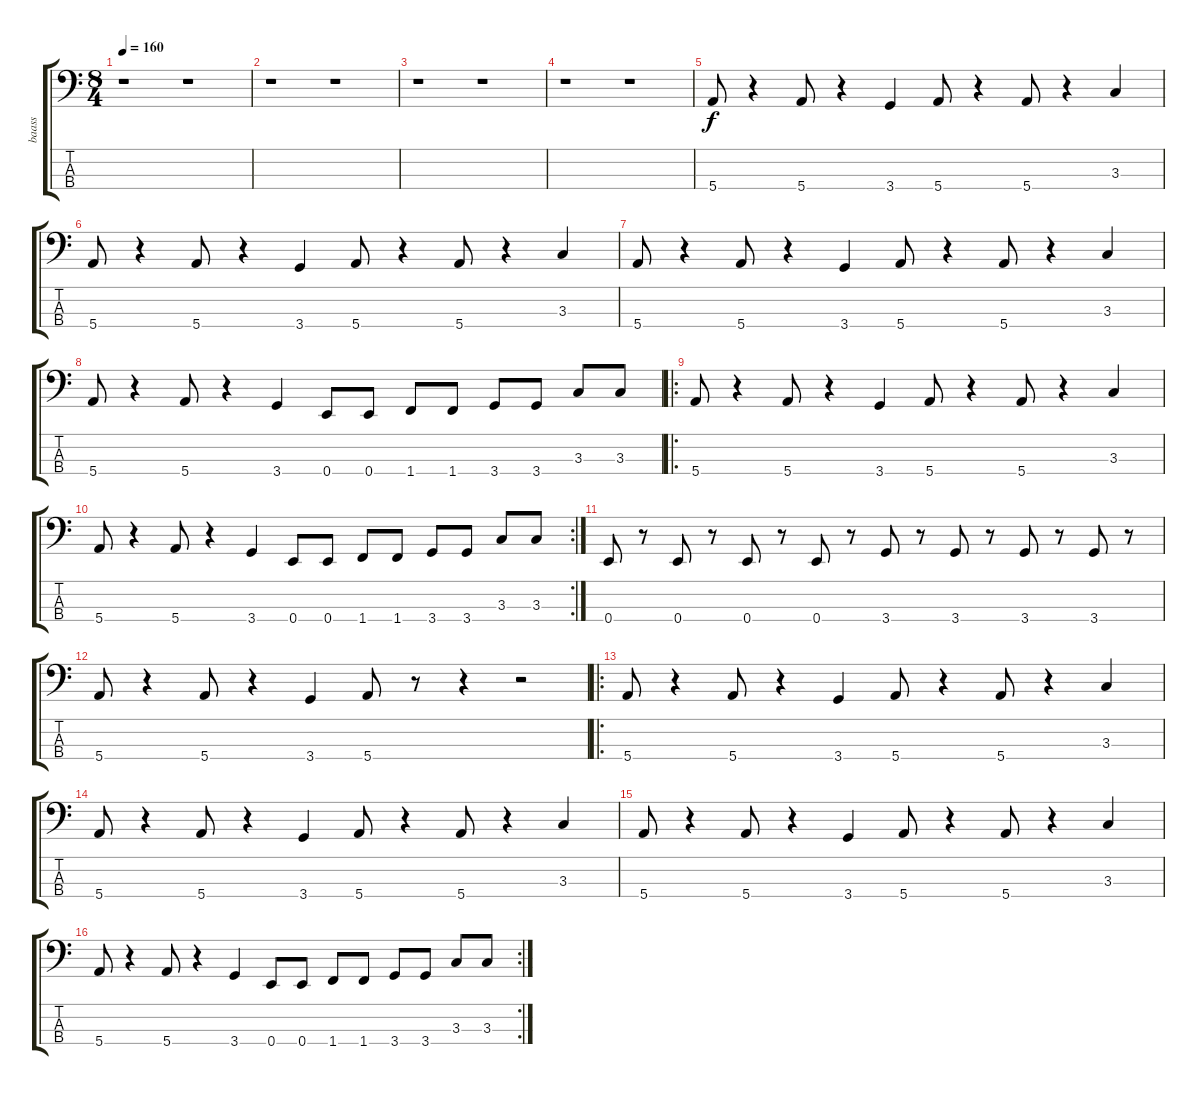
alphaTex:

\track ("baass" "baass") {instrument electricbassfinger}
\staff {score tabs}
\tuning (G2 D2 A1 E1) {hide}
\ts (8 4)
\tempo 160
\clef f4
\ks c
r.1{dy f instrument electricbassfinger} r.1 |
r.1 r.1 |
r.1 r.1 |
r.1 r.1 |
5.4.8 r.4 5.4.8 r.4 3.4.4 5.4.8 r.4 5.4.8 r.4 3.3.4 |
5.4.8 r.4 5.4.8 r.4 3.4.4 5.4.8 r.4 5.4.8 r.4 3.3.4 |
5.4.8 r.4 5.4.8 r.4 3.4.4 5.4.8 r.4 5.4.8 r.4 3.3.4 |
5.4.8 r.4 5.4.8 r.4 3.4.4 0.4.8 0.4.8 1.4.8 1.4.8 3.4.8 3.4.8 3.3.8 3.3.8 |
\ro
5.4.8 r.4 5.4.8 r.4 3.4.4 5.4.8 r.4 5.4.8 r.4 3.3.4 |
\rc 2
5.4.8 r.4 5.4.8 r.4 3.4.4 0.4.8 0.4.8 1.4.8 1.4.8 3.4.8 3.4.8 3.3.8 3.3.8 |
0.4.8 r.8 0.4.8 r.8 0.4.8 r.8 0.4.8 r.8 3.4.8 r.8 3.4.8 r.8 3.4.8 r.8 3.4.8 r.8 |
5.4.8 r.4 5.4.8 r.4 3.4.4 5.4.8 r.8 r.4 r.2 |
\ro
5.4.8 r.4 5.4.8 r.4 3.4.4 5.4.8 r.4 5.4.8 r.4 3.3.4 |
5.4.8 r.4 5.4.8 r.4 3.4.4 5.4.8 r.4 5.4.8 r.4 3.3.4 |
5.4.8 r.4 5.4.8 r.4 3.4.4 5.4.8 r.4 5.4.8 r.4 3.3.4 |
\rc 2
5.4.8 r.4 5.4.8 r.4 3.4.4 0.4.8 0.4.8 1.4.8 1.4.8 3.4.8 3.4.8 3.3.8 3.3.8
